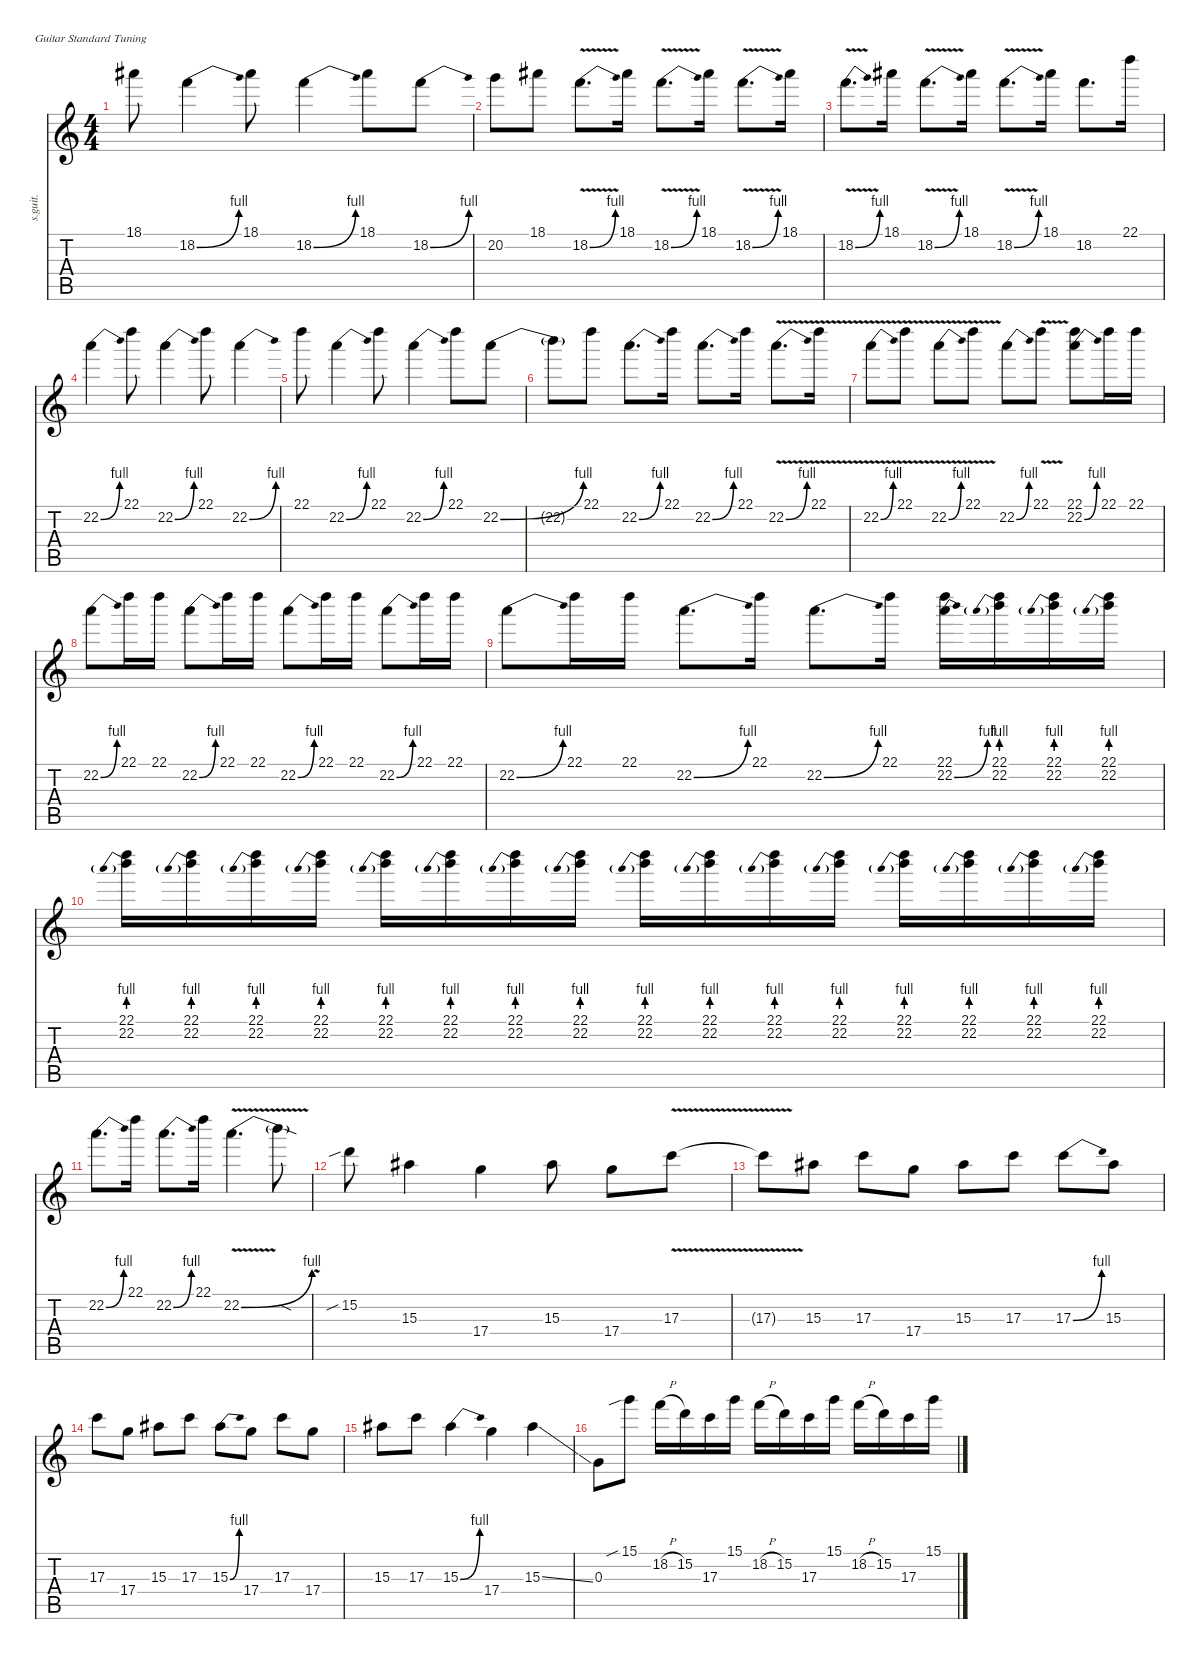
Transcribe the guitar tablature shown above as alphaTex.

\defaultSystemsLayout 4
\hideDynamics
\bracketExtendMode nobrackets
\track ("Allen Collins (Lead Guitar-Right Stereo)" "s.guit.") {instrument distortionguitar}
\staff {score tabs}
\tuning (E4 B3 G3 D3 A2 E2)
\ts (4 4)
\tempo (150 hide)
\clef g2
\ks c
18.1{acc #}.8{lyrics (0 "") lyrics (1 "") lyrics (2 "") lyrics (3 "") lyrics (4 "") dy f} 18.2{be (bend 0 0 30 4)}.4{lyrics (0 "") lyrics (1 "") lyrics (2 "") lyrics (3 "") lyrics (4 "")} 18.1{acc #}.8{lyrics (0 "") lyrics (1 "") lyrics (2 "") lyrics (3 "") lyrics (4 "")} 18.2{be (bend 0 0 30 4)}.4{lyrics (0 "") lyrics (1 "") lyrics (2 "") lyrics (3 "") lyrics (4 "")} 18.1{acc #}.8{lyrics (0 "") lyrics (1 "") lyrics (2 "") lyrics (3 "") lyrics (4 "")} 18.2{be (bend 0 0 30 4)}.8{lyrics (0 "") lyrics (1 "") lyrics (2 "") lyrics (3 "") lyrics (4 "")} |
20.2.8{lyrics (0 "") lyrics (1 "") lyrics (2 "") lyrics (3 "") lyrics (4 "")} 18.1{acc #}.8{lyrics (0 "") lyrics (1 "") lyrics (2 "") lyrics (3 "") lyrics (4 "")} 18.2{be (bend 0 0 30 4) v}.8{d lyrics (0 "") lyrics (1 "") lyrics (2 "") lyrics (3 "") lyrics (4 "")} 18.1{acc #}.16{lyrics (0 "") lyrics (1 "") lyrics (2 "") lyrics (3 "") lyrics (4 "")} 18.2{be (bend 0 0 30 4) v}.8{d lyrics (0 "") lyrics (1 "") lyrics (2 "") lyrics (3 "") lyrics (4 "")} 18.1{acc #}.16{lyrics (0 "") lyrics (1 "") lyrics (2 "") lyrics (3 "") lyrics (4 "")} 18.2{be (bend 0 0 30 4) v}.8{d lyrics (0 "") lyrics (1 "") lyrics (2 "") lyrics (3 "") lyrics (4 "")} 18.1{acc #}.16{lyrics (0 "") lyrics (1 "") lyrics (2 "") lyrics (3 "") lyrics (4 "")} |
18.2{be (bend 0 0 30 4) v}.8{d lyrics (0 "") lyrics (1 "") lyrics (2 "") lyrics (3 "") lyrics (4 "")} 18.1{acc #}.16{lyrics (0 "") lyrics (1 "") lyrics (2 "") lyrics (3 "") lyrics (4 "")} 18.2{be (bend 0 0 30 4) v}.8{d lyrics (0 "") lyrics (1 "") lyrics (2 "") lyrics (3 "") lyrics (4 "")} 18.1{acc #}.16{lyrics (0 "") lyrics (1 "") lyrics (2 "") lyrics (3 "") lyrics (4 "")} 18.2{be (bend 0 0 30 4) v}.8{d lyrics (0 "") lyrics (1 "") lyrics (2 "") lyrics (3 "") lyrics (4 "")} 18.1{acc #}.16{lyrics (0 "") lyrics (1 "") lyrics (2 "") lyrics (3 "") lyrics (4 "")} 18.2.8{d lyrics (0 "") lyrics (1 "") lyrics (2 "") lyrics (3 "") lyrics (4 "")} 22.1.16{lyrics (0 "") lyrics (1 "") lyrics (2 "") lyrics (3 "") lyrics (4 "")} |
22.2{be (bend 0 0 30 4)}.4{lyrics (0 "") lyrics (1 "") lyrics (2 "") lyrics (3 "") lyrics (4 "")} 22.1.8{lyrics (0 "") lyrics (1 "") lyrics (2 "") lyrics (3 "") lyrics (4 "")} 22.2{be (bend 0 0 30 4)}.4{lyrics (0 "") lyrics (1 "") lyrics (2 "") lyrics (3 "") lyrics (4 "")} 22.1.8{lyrics (0 "") lyrics (1 "") lyrics (2 "") lyrics (3 "") lyrics (4 "")} 22.2{be (bend 0 0 30 4)}.4{lyrics (0 "") lyrics (1 "") lyrics (2 "") lyrics (3 "") lyrics (4 "")} |
22.1.8{lyrics (0 "") lyrics (1 "") lyrics (2 "") lyrics (3 "") lyrics (4 "")} 22.2{be (bend 0 0 30 4)}.4{lyrics (0 "") lyrics (1 "") lyrics (2 "") lyrics (3 "") lyrics (4 "")} 22.1.8{lyrics (0 "") lyrics (1 "") lyrics (2 "") lyrics (3 "") lyrics (4 "")} 22.2{be (bend 0 0 30 4)}.4{lyrics (0 "") lyrics (1 "") lyrics (2 "") lyrics (3 "") lyrics (4 "")} 22.1.8{lyrics (0 "") lyrics (1 "") lyrics (2 "") lyrics (3 "") lyrics (4 "")} 22.2{be (bend 0 0 30 4)}.8{lyrics (0 "") lyrics (1 "") lyrics (2 "") lyrics (3 "") lyrics (4 "")} |
22.2{t}.8{lyrics (0 "") lyrics (1 "") lyrics (2 "") lyrics (3 "") lyrics (4 "")} 22.1.8{lyrics (0 "") lyrics (1 "") lyrics (2 "") lyrics (3 "") lyrics (4 "")} 22.2{be (bend 0 0 30 4)}.8{d lyrics (0 "") lyrics (1 "") lyrics (2 "") lyrics (3 "") lyrics (4 "")} 22.1.16{lyrics (0 "") lyrics (1 "") lyrics (2 "") lyrics (3 "") lyrics (4 "")} 22.2{be (bend 0 0 30 4)}.8{d lyrics (0 "") lyrics (1 "") lyrics (2 "") lyrics (3 "") lyrics (4 "")} 22.1.16{lyrics (0 "") lyrics (1 "") lyrics (2 "") lyrics (3 "") lyrics (4 "")} 22.2{be (bend 0 0 30 4) v}.8{d lyrics (0 "") lyrics (1 "") lyrics (2 "") lyrics (3 "") lyrics (4 "")} 22.1{v}.16{lyrics (0 "") lyrics (1 "") lyrics (2 "") lyrics (3 "") lyrics (4 "")} |
22.2{be (bend 0 0 30 4) v}.8{lyrics (0 "") lyrics (1 "") lyrics (2 "") lyrics (3 "") lyrics (4 "")} 22.1{v}.8{lyrics (0 "") lyrics (1 "") lyrics (2 "") lyrics (3 "") lyrics (4 "")} 22.2{be (bend 0 0 30 4) v}.8{lyrics (0 "") lyrics (1 "") lyrics (2 "") lyrics (3 "") lyrics (4 "")} 22.1{v}.8{lyrics (0 "") lyrics (1 "") lyrics (2 "") lyrics (3 "") lyrics (4 "")} 22.2{be (bend 0 0 30 4)}.8{lyrics (0 "") lyrics (1 "") lyrics (2 "") lyrics (3 "") lyrics (4 "")} 22.1{v}.8{lyrics (0 "") lyrics (1 "") lyrics (2 "") lyrics (3 "") lyrics (4 "")} (22.1 22.2{be (bend 0 0 30 4)}).8{lyrics (0 "") lyrics (1 "") lyrics (2 "") lyrics (3 "") lyrics (4 "")} 22.1.16{lyrics (0 "") lyrics (1 "") lyrics (2 "") lyrics (3 "") lyrics (4 "")} 22.1.16{lyrics (0 "") lyrics (1 "") lyrics (2 "") lyrics (3 "") lyrics (4 "")} |
22.2{be (bend 0 0 30 4)}.8{lyrics (0 "") lyrics (1 "") lyrics (2 "") lyrics (3 "") lyrics (4 "")} 22.1.16{lyrics (0 "") lyrics (1 "") lyrics (2 "") lyrics (3 "") lyrics (4 "")} 22.1.16{lyrics (0 "") lyrics (1 "") lyrics (2 "") lyrics (3 "") lyrics (4 "")} 22.2{be (bend 0 0 30 4)}.8{lyrics (0 "") lyrics (1 "") lyrics (2 "") lyrics (3 "") lyrics (4 "")} 22.1.16{lyrics (0 "") lyrics (1 "") lyrics (2 "") lyrics (3 "") lyrics (4 "")} 22.1.16{lyrics (0 "") lyrics (1 "") lyrics (2 "") lyrics (3 "") lyrics (4 "")} 22.2{be (bend 0 0 30 4)}.8{lyrics (0 "") lyrics (1 "") lyrics (2 "") lyrics (3 "") lyrics (4 "")} 22.1.16{lyrics (0 "") lyrics (1 "") lyrics (2 "") lyrics (3 "") lyrics (4 "")} 22.1.16{lyrics (0 "") lyrics (1 "") lyrics (2 "") lyrics (3 "") lyrics (4 "")} 22.2{be (bend 0 0 30 4)}.8{lyrics (0 "") lyrics (1 "") lyrics (2 "") lyrics (3 "") lyrics (4 "")} 22.1.16{lyrics (0 "") lyrics (1 "") lyrics (2 "") lyrics (3 "") lyrics (4 "")} 22.1.16{lyrics (0 "") lyrics (1 "") lyrics (2 "") lyrics (3 "") lyrics (4 "")} |
22.2{be (bend 0 0 30 4)}.8{lyrics (0 "") lyrics (1 "") lyrics (2 "") lyrics (3 "") lyrics (4 "")} 22.1.16{lyrics (0 "") lyrics (1 "") lyrics (2 "") lyrics (3 "") lyrics (4 "")} 22.1.16{lyrics (0 "") lyrics (1 "") lyrics (2 "") lyrics (3 "") lyrics (4 "")} 22.2{be (bend 0 0 30 4)}.8{d lyrics (0 "") lyrics (1 "") lyrics (2 "") lyrics (3 "") lyrics (4 "")} 22.1.16{lyrics (0 "") lyrics (1 "") lyrics (2 "") lyrics (3 "") lyrics (4 "")} 22.2{be (bend 0 0 30 4)}.8{d lyrics (0 "") lyrics (1 "") lyrics (2 "") lyrics (3 "") lyrics (4 "")} 22.1.16{lyrics (0 "") lyrics (1 "") lyrics (2 "") lyrics (3 "") lyrics (4 "")} (22.1 22.2{be (bend 0 0 30 4)}).16{lyrics (0 "") lyrics (1 "") lyrics (2 "") lyrics (3 "") lyrics (4 "")} (22.1 22.2{be (prebend 0 4 60 4)}).16{lyrics (0 "") lyrics (1 "") lyrics (2 "") lyrics (3 "") lyrics (4 "")} (22.1 22.2{be (prebend 0 4 60 4)}).16{lyrics (0 "") lyrics (1 "") lyrics (2 "") lyrics (3 "") lyrics (4 "")} (22.1 22.2{be (prebend 0 4 60 4)}).16{lyrics (0 "") lyrics (1 "") lyrics (2 "") lyrics (3 "") lyrics (4 "")} |
(22.1 22.2{be (prebend 0 4 60 4)}).16{lyrics (0 "") lyrics (1 "") lyrics (2 "") lyrics (3 "") lyrics (4 "")} (22.1 22.2{be (prebend 0 4 60 4)}).16{lyrics (0 "") lyrics (1 "") lyrics (2 "") lyrics (3 "") lyrics (4 "")} (22.1 22.2{be (prebend 0 4 60 4)}).16{lyrics (0 "") lyrics (1 "") lyrics (2 "") lyrics (3 "") lyrics (4 "")} (22.1 22.2{be (prebend 0 4 60 4)}).16{lyrics (0 "") lyrics (1 "") lyrics (2 "") lyrics (3 "") lyrics (4 "")} (22.1 22.2{be (prebend 0 4 60 4)}).16{lyrics (0 "") lyrics (1 "") lyrics (2 "") lyrics (3 "") lyrics (4 "")} (22.1 22.2{be (prebend 0 4 60 4)}).16{lyrics (0 "") lyrics (1 "") lyrics (2 "") lyrics (3 "") lyrics (4 "")} (22.1 22.2{be (prebend 0 4 60 4)}).16{lyrics (0 "") lyrics (1 "") lyrics (2 "") lyrics (3 "") lyrics (4 "")} (22.1 22.2{be (prebend 0 4 60 4)}).16{lyrics (0 "") lyrics (1 "") lyrics (2 "") lyrics (3 "") lyrics (4 "")} (22.1 22.2{be (prebend 0 4 60 4)}).16{lyrics (0 "") lyrics (1 "") lyrics (2 "") lyrics (3 "") lyrics (4 "")} (22.1 22.2{be (prebend 0 4 60 4)}).16{lyrics (0 "") lyrics (1 "") lyrics (2 "") lyrics (3 "") lyrics (4 "")} (22.1 22.2{be (prebend 0 4 60 4)}).16{lyrics (0 "") lyrics (1 "") lyrics (2 "") lyrics (3 "") lyrics (4 "")} (22.1 22.2{be (prebend 0 4 60 4)}).16{lyrics (0 "") lyrics (1 "") lyrics (2 "") lyrics (3 "") lyrics (4 "")} (22.1 22.2{be (prebend 0 4 60 4)}).16{lyrics (0 "") lyrics (1 "") lyrics (2 "") lyrics (3 "") lyrics (4 "")} (22.1 22.2{be (prebend 0 4 60 4)}).16{lyrics (0 "") lyrics (1 "") lyrics (2 "") lyrics (3 "") lyrics (4 "")} (22.1 22.2{be (prebend 0 4 60 4)}).16{lyrics (0 "") lyrics (1 "") lyrics (2 "") lyrics (3 "") lyrics (4 "")} (22.1 22.2{be (prebend 0 4 60 4)}).16{lyrics (0 "") lyrics (1 "") lyrics (2 "") lyrics (3 "") lyrics (4 "")} |
22.2{be (bend 0 0 30 4)}.8{d lyrics (0 "") lyrics (1 "") lyrics (2 "") lyrics (3 "") lyrics (4 "")} 22.1.16{lyrics (0 "") lyrics (1 "") lyrics (2 "") lyrics (3 "") lyrics (4 "")} 22.2{be (bend 0 0 30 4)}.8{d lyrics (0 "") lyrics (1 "") lyrics (2 "") lyrics (3 "") lyrics (4 "")} 22.1.16{lyrics (0 "") lyrics (1 "") lyrics (2 "") lyrics (3 "") lyrics (4 "")} 22.2{be (bend 0 0 15 4) v}.4{d lyrics (0 "") lyrics (1 "") lyrics (2 "") lyrics (3 "") lyrics (4 "")} 22.2{v sod t}.8{lyrics (0 "") lyrics (1 "") lyrics (2 "") lyrics (3 "") lyrics (4 "")} |
15.2{sib}.8{lyrics (0 "") lyrics (1 "") lyrics (2 "") lyrics (3 "") lyrics (4 "")} 15.3{acc #}.4{lyrics (0 "") lyrics (1 "") lyrics (2 "") lyrics (3 "") lyrics (4 "")} 17.4.4{lyrics (0 "") lyrics (1 "") lyrics (2 "") lyrics (3 "") lyrics (4 "")} 15.3{acc #}.8{lyrics (0 "") lyrics (1 "") lyrics (2 "") lyrics (3 "") lyrics (4 "")} 17.4.8{lyrics (0 "") lyrics (1 "") lyrics (2 "") lyrics (3 "") lyrics (4 "")} 17.3{v}.8{lyrics (0 "") lyrics (1 "") lyrics (2 "") lyrics (3 "") lyrics (4 "")} |
17.3{t}.8{lyrics (0 "") lyrics (1 "") lyrics (2 "") lyrics (3 "") lyrics (4 "")} 15.3{acc #}.8{lyrics (0 "") lyrics (1 "") lyrics (2 "") lyrics (3 "") lyrics (4 "")} 17.3.8{lyrics (0 "") lyrics (1 "") lyrics (2 "") lyrics (3 "") lyrics (4 "")} 17.4.8{lyrics (0 "") lyrics (1 "") lyrics (2 "") lyrics (3 "") lyrics (4 "")} 15.3{acc #}.8{lyrics (0 "") lyrics (1 "") lyrics (2 "") lyrics (3 "") lyrics (4 "")} 17.3.8{lyrics (0 "") lyrics (1 "") lyrics (2 "") lyrics (3 "") lyrics (4 "")} 17.3{be (bend 0 0 30 4)}.8{lyrics (0 "") lyrics (1 "") lyrics (2 "") lyrics (3 "") lyrics (4 "")} 15.3{acc #}.8{lyrics (0 "") lyrics (1 "") lyrics (2 "") lyrics (3 "") lyrics (4 "")} |
17.3.8{lyrics (0 "") lyrics (1 "") lyrics (2 "") lyrics (3 "") lyrics (4 "")} 17.4.8{lyrics (0 "") lyrics (1 "") lyrics (2 "") lyrics (3 "") lyrics (4 "")} 15.3{acc #}.8{lyrics (0 "") lyrics (1 "") lyrics (2 "") lyrics (3 "") lyrics (4 "")} 17.3.8{lyrics (0 "") lyrics (1 "") lyrics (2 "") lyrics (3 "") lyrics (4 "")} 15.3{be (bend 0 0 30 4) acc #}.8{lyrics (0 "") lyrics (1 "") lyrics (2 "") lyrics (3 "") lyrics (4 "")} 17.4.8{lyrics (0 "") lyrics (1 "") lyrics (2 "") lyrics (3 "") lyrics (4 "")} 17.3.8{lyrics (0 "") lyrics (1 "") lyrics (2 "") lyrics (3 "") lyrics (4 "")} 17.4.8{lyrics (0 "") lyrics (1 "") lyrics (2 "") lyrics (3 "") lyrics (4 "")} |
15.3{acc #}.8{lyrics (0 "") lyrics (1 "") lyrics (2 "") lyrics (3 "") lyrics (4 "")} 17.3.8{lyrics (0 "") lyrics (1 "") lyrics (2 "") lyrics (3 "") lyrics (4 "")} 15.3{be (bend 0 0 30 4) acc #}.4{lyrics (0 "") lyrics (1 "") lyrics (2 "") lyrics (3 "") lyrics (4 "")} 17.4.4{lyrics (0 "") lyrics (1 "") lyrics (2 "") lyrics (3 "") lyrics (4 "")} 15.3{ss acc #}.4{lyrics (0 "") lyrics (1 "") lyrics (2 "") lyrics (3 "") lyrics (4 "")} |
0.3.8{lyrics (0 "") lyrics (1 "") lyrics (2 "") lyrics (3 "") lyrics (4 "")} 15.1{sib}.8{lyrics (0 "") lyrics (1 "") lyrics (2 "") lyrics (3 "") lyrics (4 "")} 18.2{h}.16{lyrics (0 "") lyrics (1 "") lyrics (2 "") lyrics (3 "") lyrics (4 "")} 15.2.16{lyrics (0 "") lyrics (1 "") lyrics (2 "") lyrics (3 "") lyrics (4 "")} 17.3.16{lyrics (0 "") lyrics (1 "") lyrics (2 "") lyrics (3 "") lyrics (4 "")} 15.1.16{lyrics (0 "") lyrics (1 "") lyrics (2 "") lyrics (3 "") lyrics (4 "")} 18.2{h}.16{lyrics (0 "") lyrics (1 "") lyrics (2 "") lyrics (3 "") lyrics (4 "")} 15.2.16{lyrics (0 "") lyrics (1 "") lyrics (2 "") lyrics (3 "") lyrics (4 "")} 17.3.16{lyrics (0 "") lyrics (1 "") lyrics (2 "") lyrics (3 "") lyrics (4 "")} 15.1.16{lyrics (0 "") lyrics (1 "") lyrics (2 "") lyrics (3 "") lyrics (4 "")} 18.2{h}.16{lyrics (0 "") lyrics (1 "") lyrics (2 "") lyrics (3 "") lyrics (4 "")} 15.2.16{lyrics (0 "") lyrics (1 "") lyrics (2 "") lyrics (3 "") lyrics (4 "")} 17.3.16{lyrics (0 "") lyrics (1 "") lyrics (2 "") lyrics (3 "") lyrics (4 "")} 15.1.16{lyrics (0 "") lyrics (1 "") lyrics (2 "") lyrics (3 "") lyrics (4 "")}
